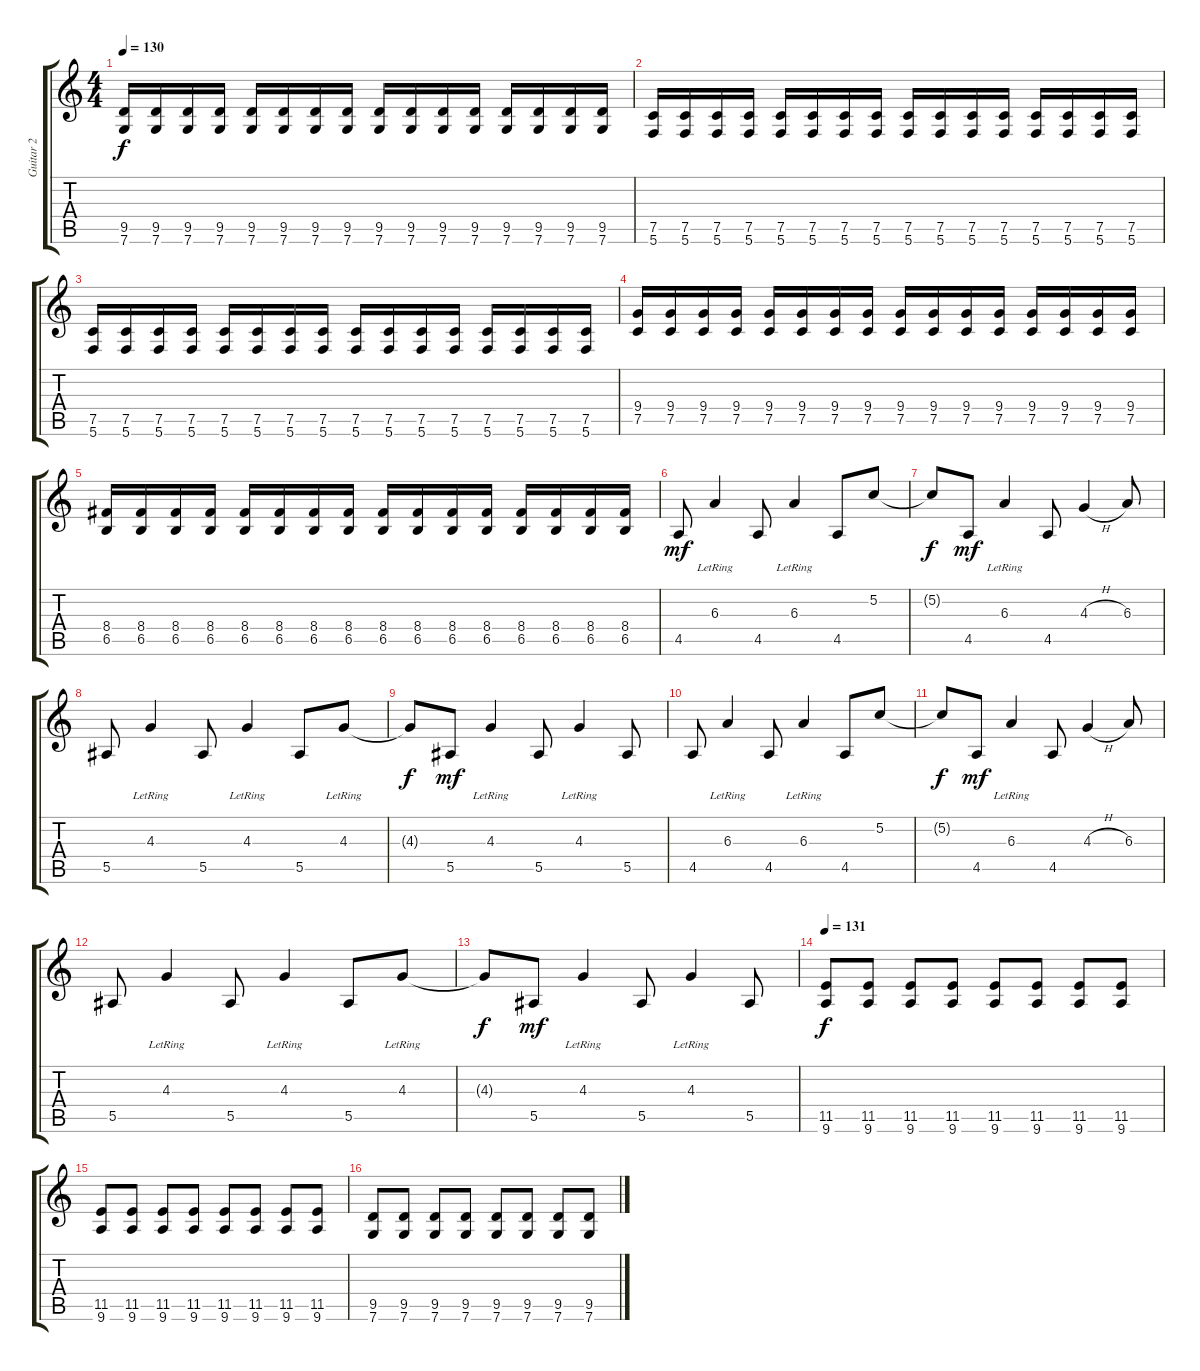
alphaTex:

\track ("Guitar 2" "Guitar 2") {instrument distortionguitar}
\staff {score tabs}
\tuning (C4 G3 Eb3 Bb2 F2 C2) {hide}
\ts (4 4)
\tempo 130
\clef g2
\ks c
(9.5 7.6).16{dy f} (9.5 7.6).16 (9.5 7.6).16 (9.5 7.6).16 (9.5 7.6).16 (9.5 7.6).16 (9.5 7.6).16 (9.5 7.6).16 (9.5 7.6).16 (9.5 7.6).16 (9.5 7.6).16 (9.5 7.6).16 (9.5 7.6).16 (9.5 7.6).16 (9.5 7.6).16 (9.5 7.6).16 |
(7.5 5.6).16 (7.5 5.6).16 (7.5 5.6).16 (7.5 5.6).16 (7.5 5.6).16 (7.5 5.6).16 (7.5 5.6).16 (7.5 5.6).16 (7.5 5.6).16 (7.5 5.6).16 (7.5 5.6).16 (7.5 5.6).16 (7.5 5.6).16 (7.5 5.6).16 (7.5 5.6).16 (7.5 5.6).16 |
(7.5 5.6).16 (7.5 5.6).16 (7.5 5.6).16 (7.5 5.6).16 (7.5 5.6).16 (7.5 5.6).16 (7.5 5.6).16 (7.5 5.6).16 (7.5 5.6).16 (7.5 5.6).16 (7.5 5.6).16 (7.5 5.6).16 (7.5 5.6).16 (7.5 5.6).16 (7.5 5.6).16 (7.5 5.6).16 |
(9.4 7.5).16 (9.4 7.5).16 (9.4 7.5).16 (9.4 7.5).16 (9.4 7.5).16 (9.4 7.5).16 (9.4 7.5).16 (9.4 7.5).16 (9.4 7.5).16 (9.4 7.5).16 (9.4 7.5).16 (9.4 7.5).16 (9.4 7.5).16 (9.4 7.5).16 (9.4 7.5).16 (9.4 7.5).16 |
(8.4 6.5).16 (8.4 6.5).16 (8.4 6.5).16 (8.4 6.5).16 (8.4 6.5).16 (8.4 6.5).16 (8.4 6.5).16 (8.4 6.5).16 (8.4 6.5).16 (8.4 6.5).16 (8.4 6.5).16 (8.4 6.5).16 (8.4 6.5).16 (8.4 6.5).16 (8.4 6.5).16 (8.4 6.5).16 |
4.5.8{dy mf} 6.3{lr}.4 4.5.8 6.3{lr}.4 4.5.8 5.2.8 |
5.2{t}.8{dy f} 4.5.8{dy mf} 6.3{lr}.4 4.5.8 4.3{h}.4 6.3.8 |
5.5.8 4.3{lr}.4 5.5.8 4.3{lr}.4 5.5.8 4.3{lr}.8 |
4.3{t}.8{dy f} 5.5.8{dy mf} 4.3{lr}.4 5.5.8 4.3{lr}.4 5.5.8 |
4.5.8 6.3{lr}.4 4.5.8 6.3{lr}.4 4.5.8 5.2.8 |
5.2{t}.8{dy f} 4.5.8{dy mf} 6.3{lr}.4 4.5.8 4.3{h}.4 6.3.8 |
5.5.8 4.3{lr}.4 5.5.8 4.3{lr}.4 5.5.8 4.3{lr}.8 |
4.3{t}.8{dy f} 5.5.8{dy mf} 4.3{lr}.4 5.5.8 4.3{lr}.4 5.5.8 |
\tempo 131
(11.5 9.6).8{dy f} (11.5 9.6).8 (11.5 9.6).8 (11.5 9.6).8 (11.5 9.6).8 (11.5 9.6).8 (11.5 9.6).8 (11.5 9.6).8 |
(11.5 9.6).8 (11.5 9.6).8 (11.5 9.6).8 (11.5 9.6).8 (11.5 9.6).8 (11.5 9.6).8 (11.5 9.6).8 (11.5 9.6).8 |
(9.5 7.6).8 (9.5 7.6).8 (9.5 7.6).8 (9.5 7.6).8 (9.5 7.6).8 (9.5 7.6).8 (9.5 7.6).8 (9.5 7.6).8
